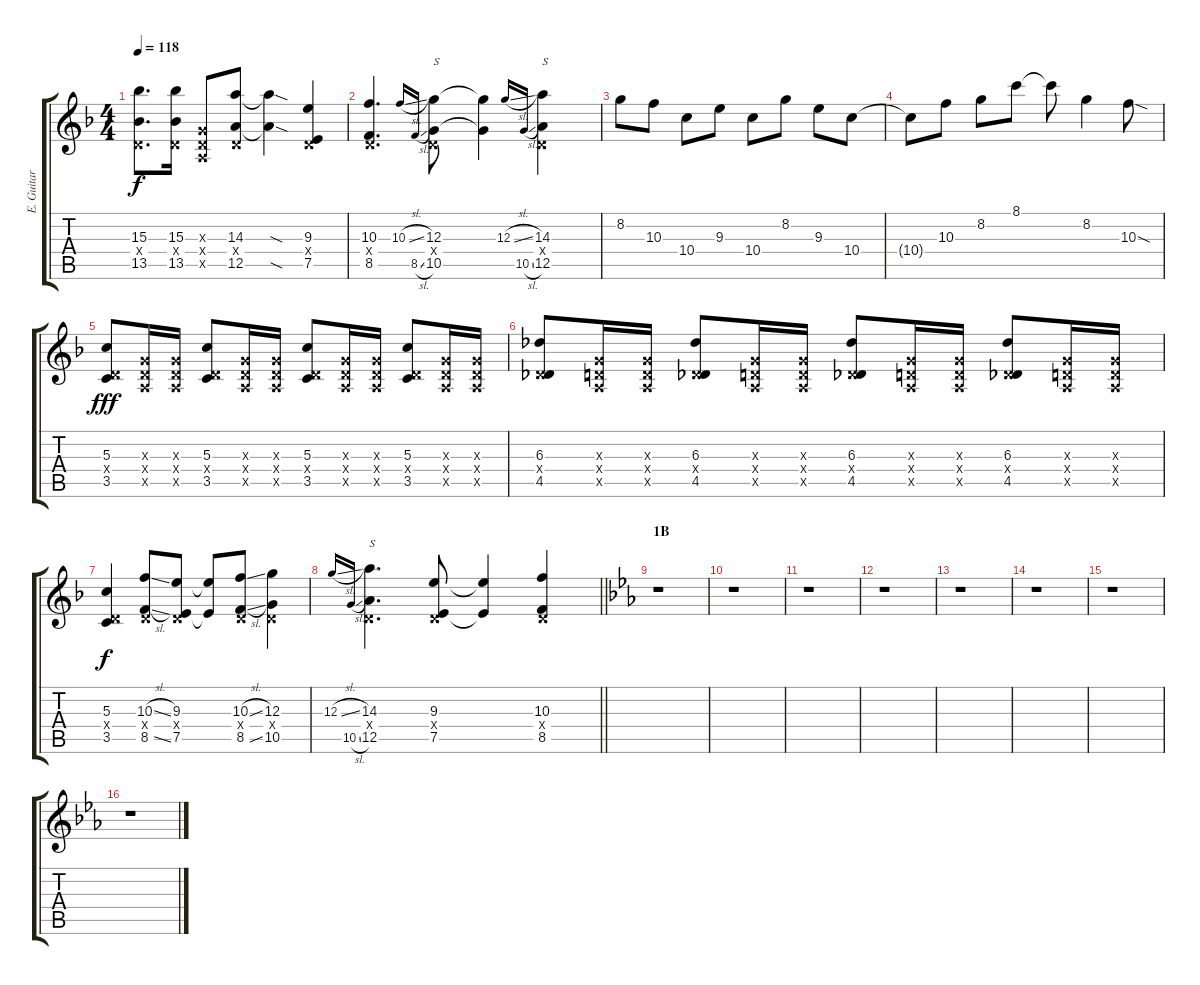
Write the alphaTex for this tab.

\track ("E. Guitar I" "E. Guitar ") {instrument overdrivenguitar}
\staff {score tabs}
\tuning (E4 B3 G3 D3 A2 E2) {hide}
\ts (4 4)
\tempo 118
\clef g2
\ks f
(15.3 0.4{x} 13.5).8{d dy f} (15.3 0.4{x} 13.5).16 (0.3{x} 0.4{x} 0.5{x}).8 (14.3 0.4{x} 12.5).8 (14.3{sod t} 12.5{sod t}).4 (9.3 0.4{x} 7.5).4 |
(10.3 0.4{x} 8.5).4{d} 10.3{sl}.16{gr onbeat} 8.5{sl}.16{gr onbeat} (12.3 0.4{x} 10.5).8{txt "S"} (12.3{t} 10.5{t}).4 12.3{sl}.16{gr onbeat} 10.5{sl}.16{gr onbeat} (14.3 0.4{x} 12.5).4{txt "S"} |
8.2.8 10.3.8 10.4.8 9.3.8 10.4.8 8.2.8 9.3.8 10.4.8 |
10.4{t}.8 10.3.8 8.2.8 8.1.8 8.1{t}.8 8.2.4 10.3{sod}.8 |
(5.3 0.4{x} 3.5).8{dy fff} (0.3{x} 0.4{x} 0.5{x}).16 (0.3{x} 0.4{x} 0.5{x}).16 (5.3 0.4{x} 3.5).8 (0.3{x} 0.4{x} 0.5{x}).16 (0.3{x} 0.4{x} 0.5{x}).16 (5.3 0.4{x} 3.5).8 (0.3{x} 0.4{x} 0.5{x}).16 (0.3{x} 0.4{x} 0.5{x}).16 (5.3 0.4{x} 3.5).8 (0.3{x} 0.4{x} 0.5{x}).16 (0.3{x} 0.4{x} 0.5{x}).16 |
(6.3 0.4{x} 4.5).8 (0.3{x} 0.4{x} 0.5{x}).16 (0.3{x} 0.4{x} 0.5{x}).16 (6.3 0.4{x} 4.5).8 (0.3{x} 0.4{x} 0.5{x}).16 (0.3{x} 0.4{x} 0.5{x}).16 (6.3 0.4{x} 4.5).8 (0.3{x} 0.4{x} 0.5{x}).16 (0.3{x} 0.4{x} 0.5{x}).16 (6.3 0.4{x} 4.5).8 (0.3{x} 0.4{x} 0.5{x}).16 (0.3{x} 0.4{x} 0.5{x}).16 |
(5.3 0.4{x} 3.5).4{dy f} (10.3{sl} 0.4{x} 8.5{sl}).8 (9.3 0.4{x} 7.5).8 (9.3{t} 7.5{t}).8 (10.3{sl} 0.4{x} 8.5{sl}).8 (12.3 0.4{x} 10.5).4 |
\barLineRight lightlight
12.3{sl}.16{gr onbeat} 10.5{sl}.16{gr onbeat} (14.3 0.4{x} 12.5).4{d txt "S"} (9.3 0.4{x} 7.5).8 (9.3{t} 7.5{t}).4 (10.3 0.4{x} 8.5).4 |
\section ("" "1B")
\ks eb
r.1 |
r.1 |
r.1 |
r.1 |
r.1 |
r.1 |
r.1 |
r.1
